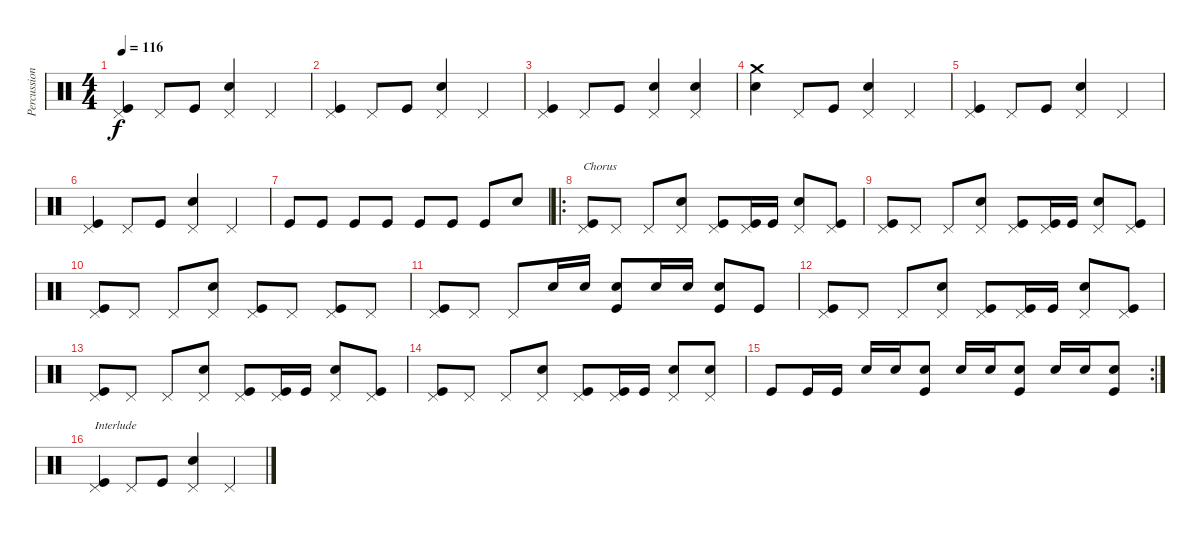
\track ("Percussion" "Percussion") {instrument percussion}
\staff {score}
\articulation defaults
\ts (4 4)
\tempo 116
\clef neutral
\ks c
("Pedal Hi-Hat (hit)" "Kick (hit)").4{dy f} "Pedal Hi-Hat (hit)".8 "Kick (hit)".8 ("Pedal Hi-Hat (hit)" "Snare (hit) 2").4 "Pedal Hi-Hat (hit)".4 |
("Pedal Hi-Hat (hit)" "Kick (hit)").4 "Pedal Hi-Hat (hit)".8 "Kick (hit)".8 ("Pedal Hi-Hat (hit)" "Snare (hit) 2").4 "Pedal Hi-Hat (hit)".4 |
("Pedal Hi-Hat (hit)" "Kick (hit)").4 "Pedal Hi-Hat (hit)".8 "Kick (hit)".8 ("Pedal Hi-Hat (hit)" "Snare (hit) 2").4 ("Pedal Hi-Hat (hit)" "Snare (hit) 2").4 |
("Crash medium (hit)" "Snare (hit) 2").4 "Pedal Hi-Hat (hit)".8 "Kick (hit)".8 ("Pedal Hi-Hat (hit)" "Snare (hit) 2").4 "Pedal Hi-Hat (hit)".4 |
("Pedal Hi-Hat (hit)" "Kick (hit)").4 "Pedal Hi-Hat (hit)".8 "Kick (hit)".8 ("Pedal Hi-Hat (hit)" "Snare (hit) 2").4 "Pedal Hi-Hat (hit)".4 |
("Pedal Hi-Hat (hit)" "Kick (hit)").4 "Pedal Hi-Hat (hit)".8 "Kick (hit)".8 ("Pedal Hi-Hat (hit)" "Snare (hit) 2").4 "Pedal Hi-Hat (hit)".4 |
"Kick (hit)".8 "Kick (hit)".8 "Kick (hit)".8 "Kick (hit)".8 "Kick (hit)".8 "Kick (hit)".8 "Kick (hit)".8 "Snare (hit) 2".8 |
\ro
("Pedal Hi-Hat (hit)" "Kick (hit)").8{txt "Chorus"} "Pedal Hi-Hat (hit)".8 "Pedal Hi-Hat (hit)".8 ("Pedal Hi-Hat (hit)" "Snare (hit) 2").8 ("Pedal Hi-Hat (hit)" "Kick (hit)").8 ("Pedal Hi-Hat (hit)" "Kick (hit)").16 "Kick (hit)".16 ("Pedal Hi-Hat (hit)" "Snare (hit) 2").8 ("Pedal Hi-Hat (hit)" "Kick (hit)").8 |
("Pedal Hi-Hat (hit)" "Kick (hit)").8 "Pedal Hi-Hat (hit)".8 "Pedal Hi-Hat (hit)".8 ("Pedal Hi-Hat (hit)" "Snare (hit) 2").8 ("Pedal Hi-Hat (hit)" "Kick (hit)").8 ("Pedal Hi-Hat (hit)" "Kick (hit)").16 "Kick (hit)".16 ("Pedal Hi-Hat (hit)" "Snare (hit) 2").8 ("Pedal Hi-Hat (hit)" "Kick (hit)").8 |
("Pedal Hi-Hat (hit)" "Kick (hit)").8 "Pedal Hi-Hat (hit)".8 "Pedal Hi-Hat (hit)".8 ("Pedal Hi-Hat (hit)" "Snare (hit) 2").8 ("Pedal Hi-Hat (hit)" "Kick (hit)").8 "Pedal Hi-Hat (hit)".8 ("Pedal Hi-Hat (hit)" "Kick (hit)").8 "Pedal Hi-Hat (hit)".8 |
("Pedal Hi-Hat (hit)" "Kick (hit)").8 "Pedal Hi-Hat (hit)".8 "Pedal Hi-Hat (hit)".8 "Snare (hit) 2".16 "Snare (hit) 2".16 ("Snare (hit) 2" "Kick (hit)").8 "Snare (hit) 2".16 "Snare (hit) 2".16 ("Snare (hit) 2" "Kick (hit)").8 "Kick (hit)".8 |
("Pedal Hi-Hat (hit)" "Kick (hit)").8 "Pedal Hi-Hat (hit)".8 "Pedal Hi-Hat (hit)".8 ("Pedal Hi-Hat (hit)" "Snare (hit) 2").8 ("Pedal Hi-Hat (hit)" "Kick (hit)").8 ("Pedal Hi-Hat (hit)" "Kick (hit)").16 "Kick (hit)".16 ("Pedal Hi-Hat (hit)" "Snare (hit) 2").8 ("Pedal Hi-Hat (hit)" "Kick (hit)").8 |
("Pedal Hi-Hat (hit)" "Kick (hit)").8 "Pedal Hi-Hat (hit)".8 "Pedal Hi-Hat (hit)".8 ("Pedal Hi-Hat (hit)" "Snare (hit) 2").8 ("Pedal Hi-Hat (hit)" "Kick (hit)").8 ("Pedal Hi-Hat (hit)" "Kick (hit)").16 "Kick (hit)".16 ("Pedal Hi-Hat (hit)" "Snare (hit) 2").8 ("Pedal Hi-Hat (hit)" "Kick (hit)").8 |
("Pedal Hi-Hat (hit)" "Kick (hit)").8 "Pedal Hi-Hat (hit)".8 "Pedal Hi-Hat (hit)".8 ("Pedal Hi-Hat (hit)" "Snare (hit) 2").8 ("Pedal Hi-Hat (hit)" "Kick (hit)").8 ("Pedal Hi-Hat (hit)" "Kick (hit)").16 "Kick (hit)".16{txt " "} ("Pedal Hi-Hat (hit)" "Snare (hit) 2").8 ("Pedal Hi-Hat (hit)" "Snare (hit) 2").8 |
\rc 2 "Kick (hit)".8 "Kick (hit)".16 "Kick (hit)".16 "Snare (hit) 2".16 "Snare (hit) 2".16
("Snare (hit) 2" "Kick (hit)").8 "Snare (hit) 2".16 "Snare (hit) 2".16 ("Snare (hit) 2" "Kick (hit)").8 "Snare (hit) 2".16 "Snare (hit) 2".16 ("Snare (hit) 2" "Kick (hit)").8 |
("Pedal Hi-Hat (hit)" "Kick (hit)").4{txt "Interlude"} "Pedal Hi-Hat (hit)".8 "Kick (hit)".8 ("Pedal Hi-Hat (hit)" "Snare (hit) 2").4 "Pedal Hi-Hat (hit)".4
